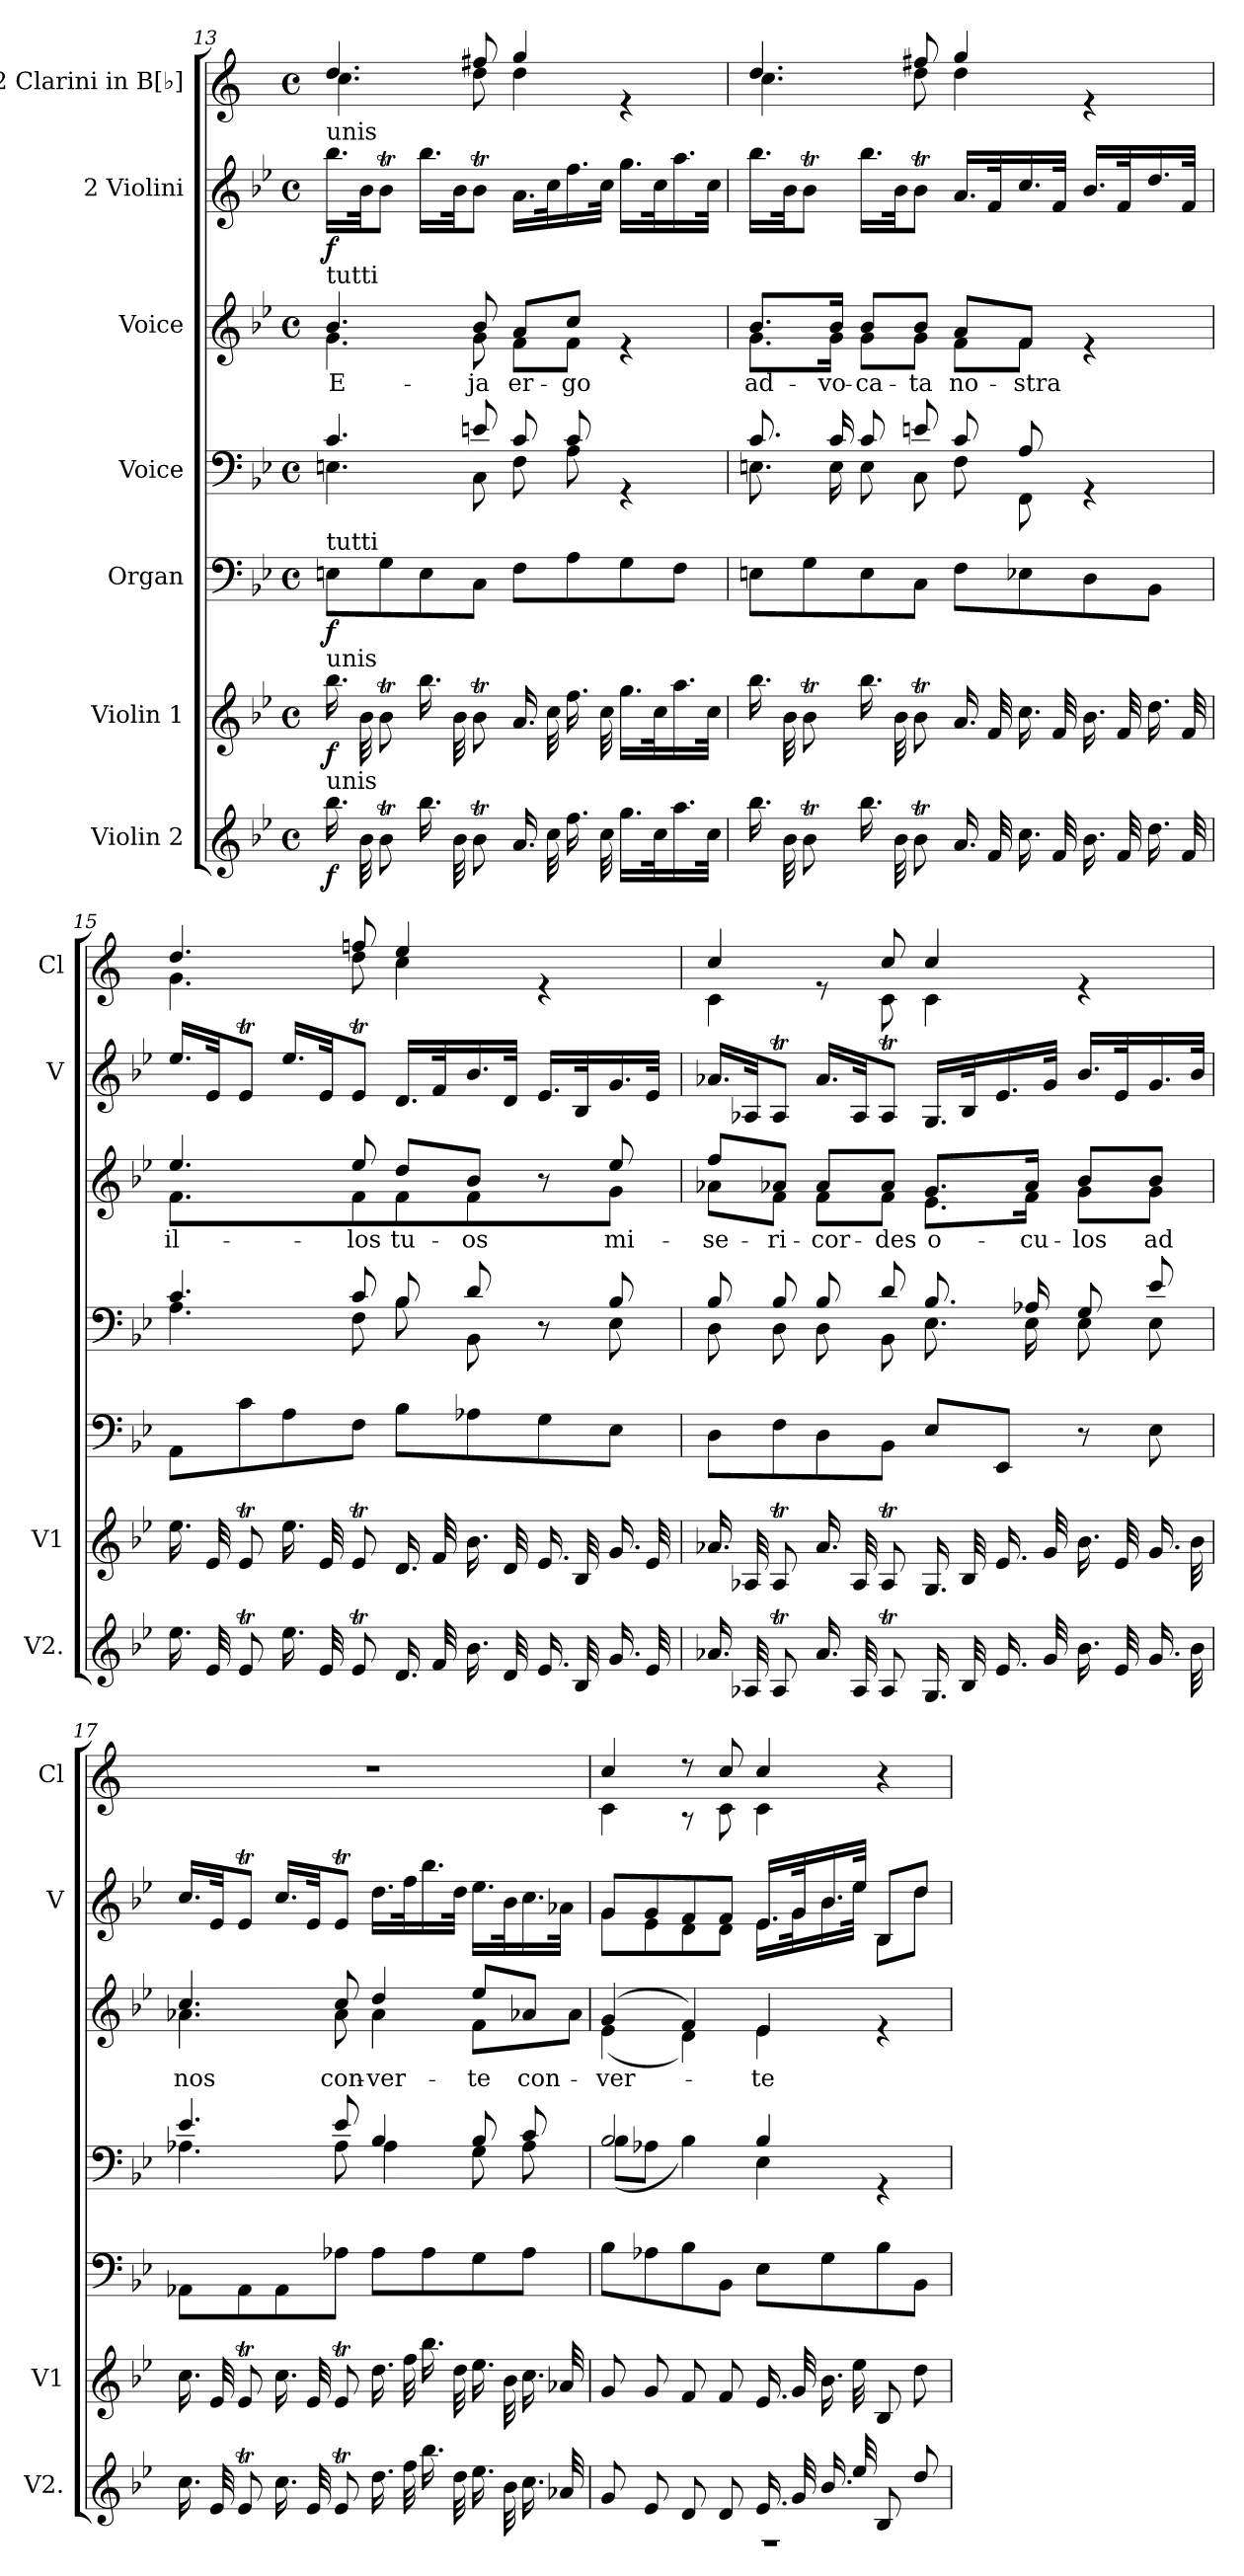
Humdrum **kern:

**kern	**dynam	**kern	**dynam	**kern	**dynam	**kern	**kern	**text	**kern	**dynam	**kern
*part7	*part7	*part6	*part6	*part5	*part5	*part4	*part3	*part3	*part2	*part2	*part1
*staff7	*staff7	*staff6	*staff6	*staff5	*staff5	*staff4	*staff3	*staff3	*staff2	*staff2	*staff1
*I"Violin 2	*	*I"Violin 1	*	*I"Organ	*	*I"Voice	*I"Voice	*	*I"2 Violini	*	*I"2 Clarini in B[♭]
*I'V2.	*	*I'V1	*	*	*	*	*	*	*I'V	*	*I'Cl
*clefG2	*	*clefG2	*	*clefF4	*	*clefF4	*clefG2	*	*clefG2	*	*clefG2
*	*	*	*	*	*	*	*	*	*	*	*ITrd1c2
*k[b-e-]	*	*k[b-e-]	*	*k[b-e-]	*	*k[b-e-]	*k[b-e-]	*	*k[b-e-]	*	*k[b-e-]
*M4/4	*	*M4/4	*	*M4/4	*	*M4/4	*M4/4	*	*M4/4	*	*M4/4
*met(c)	*	*met(c)	*	*met(c)	*	*met(c)	*met(c)	*	*met(c)	*	*met(c)
=13	=13	=13	=13	=13	=13	=13	=13	=13	=13	=13	=13
*	*	*	*	*	*	*^	*^	*	*	*	*
!	!	!	!	!	!	!	!	!	!	!	!LO:TX:a:t=unis	!	!
!	!	!	!	!	!	!	!	!LO:TX:a:t=tutti	!	!	!	!	!
!	!	!	!	!LO:TX:a:t=tutti	!	!	!	!	!	!	!	!	!
!	!	!LO:TX:a:t=unis	!	!	!	!	!	!	!	!	!	!	!
!LO:TX:a:t=unis	!	!	!	!	!	!	!	!	!	!	!	!	!
!	!LO:DY:b	!	!LO:DY:b	!	!LO:DY:b	!	!	!	!	!LO:LY:b	!	!LO:DY:b	!
*	*	*	*	*	*	*	*	*	*	*	*	*	*^
16.bb-\	f	16.bb-\	f	8En\L	f	4.c/	4.En\	4.b-/	4.g\	E-	16.bb-\LL	f	4.cc/	4.b-\
32b-\	.	32b-\	.	.	.	.	.	.	.	.	32b-\JK	.	.	.
8b-T\	.	8b-T\	.	8G\	.	.	.	.	.	.	8b-T\J	.	.	.
16.bb-\	.	16.bb-\	.	8E\	.	.	.	.	.	.	16.bb-\LL	.	.	.
32b-\	.	32b-\	.	.	.	.	.	.	.	.	32b-\JK	.	.	.
!	!	!	!	!	!	!	!	!	!	!LO:LY:b	!	!	!	!
8b-T\	.	8b-T\	.	8C\J	.	8en/	8C\	8b-/	8g\	-ja	8b-T\J	.	8een/	8cc\
!	!	!	!	!	!	!	!	!	!	!LO:LY:b	!	!	!	!
16.a/	.	16.a/	.	8F\L	.	8c/	8F\	8a/L	8f\L	er-	16.a\LL	.	4ff/	4cc\
32cc\	.	32cc\	.	.	.	.	.	.	.	.	32cc\K	.	.	.
!	!	!	!	!	!	!	!	!	!	!LO:LY:b	!	!	!	!
16.ff\	.	16.ff\	.	8A\	.	8c/	8A\	8cc/J	8f\J	-go	16.ff\	.	.	.
32cc\	.	32cc\	.	.	.	.	.	.	.	.	32cc\JJk	.	.	.
16.gg\LL	.	16.gg\LL	.	8G\	.	4rGG	4ryy	4re	4ryy	.	16.gg\LL	.	4re	4ryy
32cc\K	.	32cc\K	.	.	.	.	.	.	.	.	32cc\K	.	.	.
16.aa\	.	16.aa\	.	8F\J	.	.	.	.	.	.	16.aa\	.	.	.
32cc\JJk	.	32cc\JJk	.	.	.	.	.	.	.	.	32cc\JJk	.	.	.
=14	=14	=14	=14	=14	=14	=14	=14	=14	=14	=14	=14	=14	=14	=14
!	!	!	!	!	!	!	!	!	!	!LO:LY:b	!	!	!	!
16.bb-\	.	16.bb-\	.	8En\L	.	8.c/	8.En\	8.b-/L	8.g\L	ad-	16.bb-\LL	.	4.cc/	4.b-\
32b-\	.	32b-\	.	.	.	.	.	.	.	.	32b-\JK	.	.	.
8b-T\	.	8b-T\	.	8G\	.	.	.	.	.	.	8b-T\J	.	.	.
!	!	!	!	!	!	!	!	!	!	!LO:LY:b	!	!	!	!
.	.	.	.	.	.	16c/	16E\	16b-/Jk	16g\Jk	-vo-	.	.	.	.
!	!	!	!	!	!	!	!	!	!	!LO:LY:b	!	!	!	!
16.bb-\	.	16.bb-\	.	8E\	.	8c/	8E\	8b-/L	8g\L	-ca-	16.bb-\LL	.	.	.
32b-\	.	32b-\	.	.	.	.	.	.	.	.	32b-\JK	.	.	.
!	!	!	!	!	!	!	!	!	!	!LO:LY:b	!	!	!	!
8b-T\	.	8b-T\	.	8C\J	.	8en/	8C\	8b-/J	8g\J	-ta	8b-T\J	.	8een/	8cc\
!	!	!	!	!	!	!	!	!	!	!LO:LY:b	!	!	!	!
16.a/	.	16.a/	.	8F\L	.	8c/	8F\	8a/L	8f\L	no-	16.a/LL	.	4ff/	4cc\
32f/	.	32f/	.	.	.	.	.	.	.	.	32f/K	.	.	.
!	!	!	!	!	!	!	!	!	!	!LO:LY:b	!	!	!	!
16.cc\	.	16.cc\	.	8E-X\	.	8A/	8FF\	8f/J	8f\J	-stra	16.cc/	.	.	.
32f/	.	32f/	.	.	.	.	.	.	.	.	32f/JJk	.	.	.
16.b-\	.	16.b-\	.	8D\	.	4rGG	4ryy	4re	4ryy	.	16.b-/LL	.	4re	4ryy
32f/	.	32f/	.	.	.	.	.	.	.	.	32f/K	.	.	.
16.dd\	.	16.dd\	.	8BB-\J	.	.	.	.	.	.	16.dd/	.	.	.
32f/	.	32f/	.	.	.	.	.	.	.	.	32f/JJk	.	.	.
!!LO:PB:g=z	!!
=15	=15	=15	=15	=15	=15	=15	=15	=15	=15	=15	=15	=15	=15	=15
!	!	!	!	!	!	!	!	!	!	!LO:LY:b	!	!	!	!
16.ee-\	.	16.ee-\	.	8AA\L	.	4.c/	4.A\	4.ee-/	4.f\	il-	16.ee-/LL	.	4.cc/	4.f\
32e-/	.	32e-/	.	.	.	.	.	.	.	.	32e-/JK	.	.	.
8e-T/	.	8e-T/	.	8c\	.	.	.	.	.	.	8e-T/J	.	.	.
16.ee-\	.	16.ee-\	.	8A\	.	.	.	.	.	.	16.ee-/LL	.	.	.
32e-/	.	32e-/	.	.	.	.	.	.	.	.	32e-/JK	.	.	.
!	!	!	!	!	!	!	!	!	!	!LO:LY:b	!	!	!	!
8e-T/	.	8e-T/	.	8F\J	.	8c/	8F\	8ee-/	8f\	-los	8e-T/J	.	8ee-X/	8cc\
!	!	!	!	!	!	!	!	!	!	!LO:LY:b	!	!	!	!
16.d/	.	16.d/	.	8B-\L	.	8B-/	8B-\	8dd/L	8f\L	tu-	16.d/LL	.	4dd/	4b-\
32f/	.	32f/	.	.	.	.	.	.	.	.	32f/K	.	.	.
!	!	!	!	!	!	!	!	!	!	!LO:LY:b	!	!	!	!
16.b-\	.	16.b-\	.	8A-X\	.	8d/	8BB-\	8b-/J	8f\J	-os	16.b-/	.	.	.
32d/	.	32d/	.	.	.	.	.	.	.	.	32d/JJk	.	.	.
16.e-/	.	16.e-/	.	8G\	.	8r	8ryy	8r	8ryy	.	16.e-/LL	.	4re	4ryy
32B-/	.	32B-/	.	.	.	.	.	.	.	.	32B-/K	.	.	.
!	!	!	!	!	!	!	!	!	!	!LO:LY:b	!	!	!	!
16.g/	.	16.g/	.	8E-\J	.	8B-/	8E-\	8ee-/	8g\J	mi-	16.g/	.	.	.
32e-/	.	32e-/	.	.	.	.	.	.	.	.	32e-/JJk	.	.	.
=16	=16	=16	=16	=16	=16	=16	=16	=16	=16	=16	=16	=16	=16	=16
!	!	!	!	!	!	!	!	!	!	!LO:LY:b	!	!	!	!
16.a-X/	.	16.a-X/	.	8D\L	.	8B-/	8D\	8ff/L	8a-X\L	-se-	16.a-X/LL	.	4b-/	4B-\
32A-X/	.	32A-X/	.	.	.	.	.	.	.	.	32A-X/JK	.	.	.
!	!	!	!	!	!	!	!	!	!	!LO:LY:b	!	!	!	!
8A-T/	.	8A-T/	.	8F\	.	8B-/	8D\	8a-X/J	8f\J	-ri-	8A-T/J	.	.	.
!	!	!	!	!	!	!	!	!	!	!LO:LY:b	!	!	!	!
16.a-/	.	16.a-/	.	8D\	.	8B-/	8D\	8a-/L	8f\L	-cor-	16.a-/LL	.	8re	8ryy
32A-/	.	32A-/	.	.	.	.	.	.	.	.	32A-/JK	.	.	.
!	!	!	!	!	!	!	!	!	!	!LO:LY:b	!	!	!	!
8A-T/	.	8A-T/	.	8BB-\J	.	8d/	8BB-\	8a-/J	8f\J	-des	8A-T/J	.	8b-/	8B-\
!	!	!	!	!	!	!	!	!	!	!LO:LY:b	!	!	!	!
16.G/	.	16.G/	.	8E-/L	.	8.B-/	8.E-\	8.g/L	8.e-\L	o-	16.G/LL	.	4b-/	4B-\
32B-/	.	32B-/	.	.	.	.	.	.	.	.	32B-/K	.	.	.
16.e-/	.	16.e-/	.	8EE-/J	.	.	.	.	.	.	16.e-/	.	.	.
!	!	!	!	!	!	!	!	!	!	!LO:LY:b	!	!	!	!
.	.	.	.	.	.	16A-X/	16E-\	16a-/Jk	16f\Jk	-cu-	.	.	.	.
32g/	.	32g/	.	.	.	.	.	.	.	.	32g/JJk	.	.	.
!	!	!	!	!	!	!	!	!	!	!LO:LY:b	!	!	!	!
16.b-\	.	16.b-\	.	8r	.	8G/	8E-\	8b-/L	8g\L	-los	16.b-/LL	.	4re	4ryy
32e-/	.	32e-/	.	.	.	.	.	.	.	.	32e-/K	.	.	.
!	!	!	!	!	!	!	!	!	!	!LO:LY:b	!	!	!	!
16.g/	.	16.g/	.	8E-\	.	8e-/	8E-\	8b-/J	8g\J	ad	16.g/	.	.	.
32b-\	.	32b-\	.	.	.	.	.	.	.	.	32b-/JJk	.	.	.
*	*	*	*	*	*	*	*	*	*	*	*	*	*v	*v
!!LO:LB:g=z
=17	=17	=17	=17	=17	=17	=17	=17	=17	=17	=17	=17	=17	=17
!	!	!	!	!	!	!	!	!	!	!LO:LY:b	!	!	!
16.cc\	.	16.cc\	.	8AA-X\L	.	4.e-/	4.A-X\	4.cc/	4.a-X\	nos	16.cc/LL	.	1r
32e-/	.	32e-/	.	.	.	.	.	.	.	.	32e-/JK	.	.
8e-T/	.	8e-T/	.	8AA-\	.	.	.	.	.	.	8e-T/J	.	.
16.cc\	.	16.cc\	.	8AA-\	.	.	.	.	.	.	16.cc/LL	.	.
32e-/	.	32e-/	.	.	.	.	.	.	.	.	32e-/JK	.	.
!	!	!	!	!	!	!	!	!	!	!LO:LY:b	!	!	!
8e-T/	.	8e-T/	.	8A-X\J	.	8e-/	8A-\	8cc/	8a-\	con-	8e-T/J	.	.
!	!	!	!	!	!	!	!	!	!	!LO:LY:b	!	!	!
16.dd\	.	16.dd\	.	8A-\L	.	4B-/	4A-\	4dd/	4a-\	-ver-	16.dd\LL	.	.
32ff\	.	32ff\	.	.	.	.	.	.	.	.	32ff\K	.	.
16.bb-\	.	16.bb-\	.	8A-\	.	.	.	.	.	.	16.bb-\	.	.
32dd\	.	32dd\	.	.	.	.	.	.	.	.	32dd\JJk	.	.
!	!	!	!	!	!	!	!	!	!	!LO:LY:b	!	!	!
16.ee-\	.	16.ee-\	.	8G\	.	8B-/	8G\	8ee-/L	8f\L	-te	16.ee-\LL	.	.
32b-\	.	32b-\	.	.	.	.	.	.	.	.	32b-\K	.	.
!	!	!	!	!	!	!	!	!	!	!LO:LY:b	!	!	!
16.cc\	.	16.cc\	.	8A-\J	.	8c/	8A-\	8a-X/J	8a-\J	con-	16.cc\	.	.
32a-X/	.	32a-X/	.	.	.	.	.	.	.	.	32a-X\JJk	.	.
=18	=18	=18	=18	=18	=18	=18	=18	=18	=18	=18	=18	=18	=18
*^	*	*	*	*	*	*	*	*	*	*	*	*	*
!	!	!	!	!	!	!	!	!	!	!	!LO:LY:b	!	!	!
*	*	*	*	*	*	*	*	*	*	*	*	*^	*	*^
8g/	1r	.	8g/	.	8B-\L	.	2B-/	(8B-\L	(4g/	(4e-\	-ver-	8g/L	8g\L	.	4b-/	4B-\
8e-/	.	.	8g/	.	8A-X\	.	.	8A-X\J	.	.	.	8g/	8e-\	.	.	.
8d/	.	.	8f/	.	8B-\	.	.	4B-\)	4f/)	4d\)	.	8f/	8d\	.	8r	8r
8d/	.	.	8f/	.	8BB-\J	.	.	.	.	.	.	8f/J	8d\J	.	8b-/	8B-\
!	!	!	!	!	!	!	!	!	!	!	!LO:LY:b	!	!	!	!	!
16.e-/	.	.	16.e-/	.	8E-\L	.	4B-/	4E-\	4e-/	4e-\	-te	16.e-/LL	16.e-\LL	.	4b-/	4B-\
32g/	.	.	32g/	.	.	.	.	.	.	.	.	32g/K	32g\K	.	.	.
16.b-/	.	.	16.b-\	.	8G\	.	.	.	.	.	.	16.b-/	16.b-\	.	.	.
32ee-/	.	.	32ee-\	.	.	.	.	.	.	.	.	32ee-/JJk	32ee-\JJk	.	.	.
8B-/	.	.	8B-/	.	8B-\	.	4rGG	4ryy	4re	4ryy	.	8B-/L	8B-\L	.	4r	4ryy
8dd/	.	.	8dd\	.	8BB-\J	.	.	.	.	.	.	8dd/J	8dd\J	.	.	.
*	*	*	*	*	*	*	*v	*v	*	*	*	*v	*v	*	*v	*v
*v	*v	*	*	*	*	*	*	*v	*v	*	*	*	*
=	=	=	=	=	=	=	=	=	=	=	=
*-	*-	*-	*-	*-	*-	*-	*-	*-	*-	*-	*-
